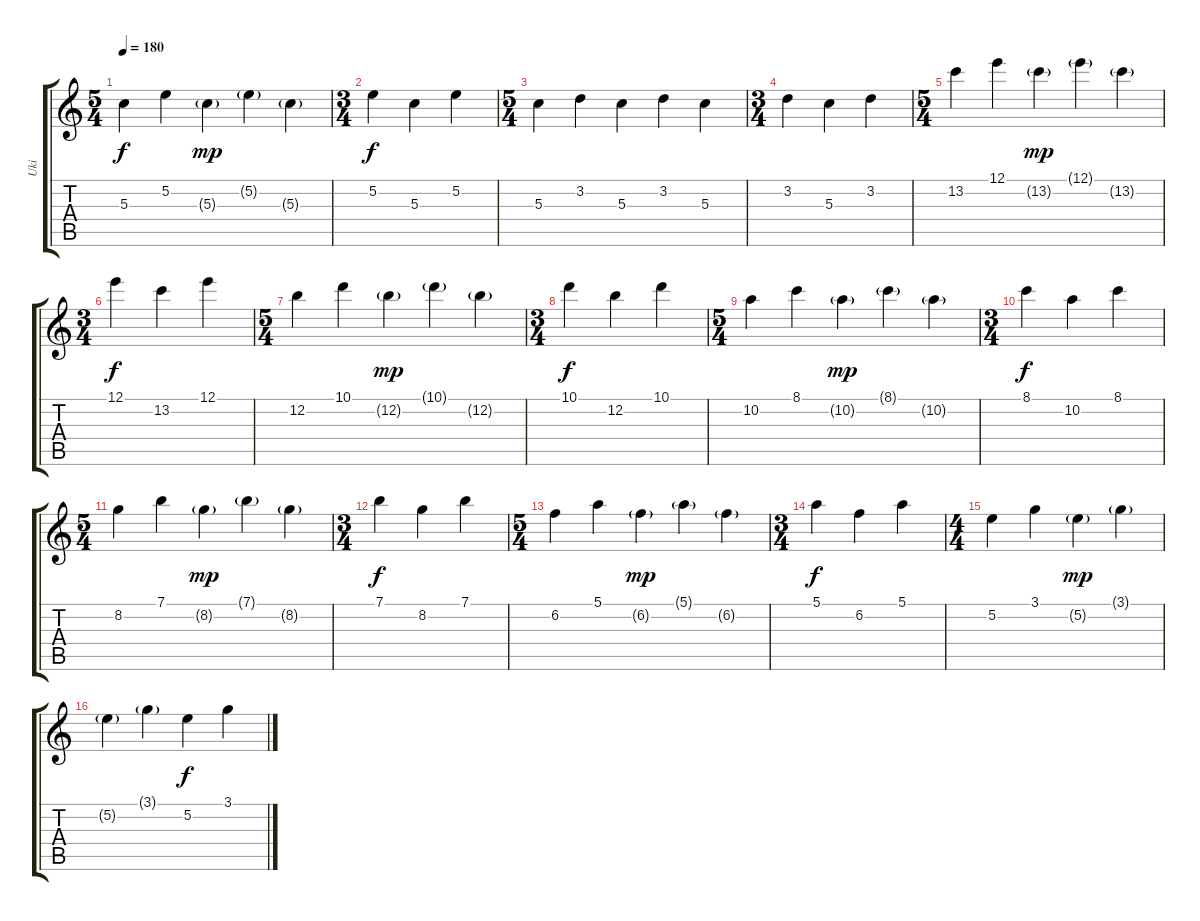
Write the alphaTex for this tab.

\track ("Uki" "Uki") {instrument electricguitarjazz}
\staff {score tabs}
\tuning (E4 B3 G3 D3 A2 E2) {hide}
\ts (5 4)
\tempo 180
\clef g2
\ks c
5.3.4{dy f} 5.2.4 5.3{g}.4{dy mp} 5.2{g}.4 5.3{g}.4 |
\ts (3 4)
5.2.4{dy f} 5.3.4 5.2.4 |
\ts (5 4)
5.3.4 3.2.4 5.3.4 3.2.4 5.3.4 |
\ts (3 4)
3.2.4 5.3.4 3.2.4 |
\ts (5 4)
13.2.4 12.1.4 13.2{g}.4{dy mp} 12.1{g}.4 13.2{g}.4 |
\ts (3 4)
12.1.4{dy f} 13.2.4 12.1.4 |
\ts (5 4)
12.2.4 10.1.4 12.2{g}.4{dy mp} 10.1{g}.4 12.2{g}.4 |
\ts (3 4)
10.1.4{dy f} 12.2.4 10.1.4 |
\ts (5 4)
10.2.4 8.1.4 10.2{g}.4{dy mp} 8.1{g}.4 10.2{g}.4 |
\ts (3 4)
8.1.4{dy f} 10.2.4 8.1.4 |
\ts (5 4)
8.2.4 7.1.4 8.2{g}.4{dy mp} 7.1{g}.4 8.2{g}.4 |
\ts (3 4)
7.1.4{dy f} 8.2.4 7.1.4 |
\ts (5 4)
6.2.4 5.1.4 6.2{g}.4{dy mp} 5.1{g}.4 6.2{g}.4 |
\ts (3 4)
5.1.4{dy f} 6.2.4 5.1.4 |
\ts (4 4)
5.2.4 3.1.4 5.2{g}.4{dy mp} 3.1{g}.4 |
5.2{g}.4 3.1{g}.4 5.2.4{dy f} 3.1.4
